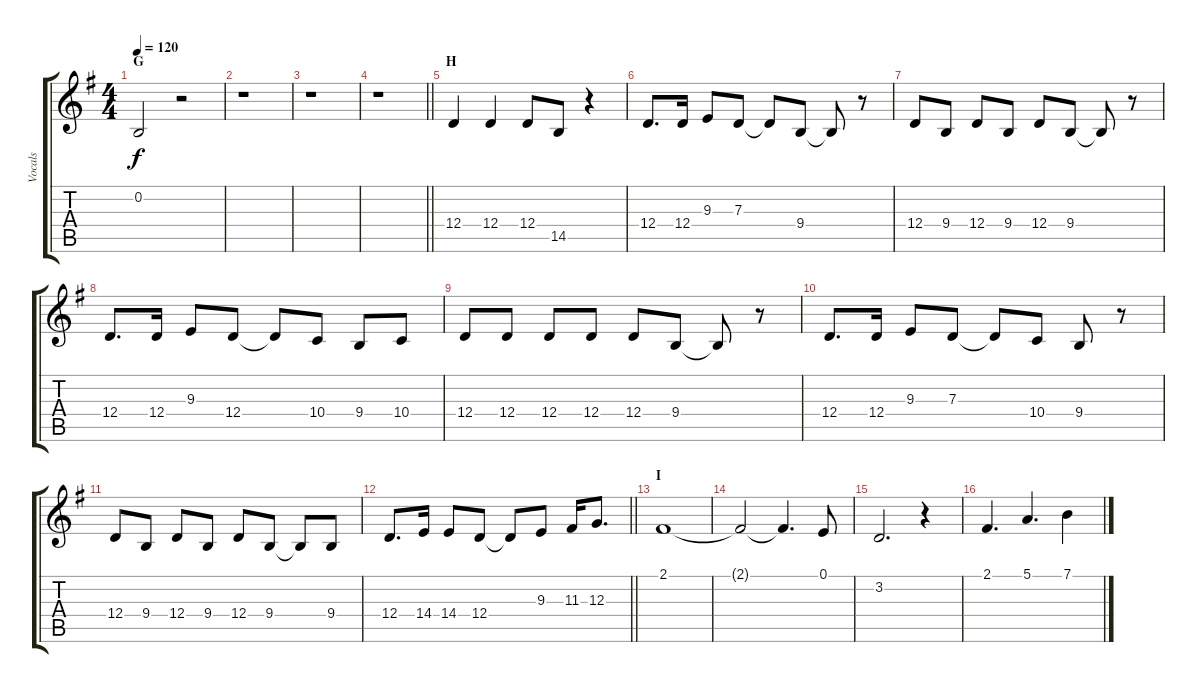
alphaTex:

\track ("Vocals" "Vocals") {instrument flute}
\staff {score tabs}
\tuning (E4 B3 G3 D3 A2 E2) {hide}
\ts (4 4)
\section ("" "G")
\tempo 120
\clef g2
\ks g
0.2{t}.2{dy f} r.2 |
r.1 |
r.1 |
\barLineRight lightlight
r.1 |
\section ("" "H")
12.4.4 12.4.4 12.4.8 14.5.8 r.4 |
12.4.8{d} 12.4.16 9.3.8 7.3.8 7.3{t}.8 9.4.8 9.4{t}.8 r.8 |
12.4.8 9.4.8 12.4.8 9.4.8 12.4.8 9.4.8 9.4{t}.8 r.8 |
12.4.8{d} 12.4.16 9.3.8 12.4.8 12.4{t}.8 10.4.8 9.4.8 10.4.8 |
12.4.8 12.4.8 12.4.8 12.4.8 12.4.8 9.4.8 9.4{t}.8 r.8 |
12.4.8{d} 12.4.16 9.3.8 7.3.8 7.3{t}.8 10.4.8 9.4.8 r.8 |
12.4.8 9.4.8 12.4.8 9.4.8 12.4.8 9.4.8 9.4{t}.8 9.4.8 |
\barLineRight lightlight
12.4.8{d} 14.4.16 14.4.8 12.4.8 12.4{t}.8 9.3.8 11.3.16 12.3.8{d} |
\section ("" "I")
2.1.1 |
2.1{t}.2 2.1{t}.4{d} 0.1.8 |
3.2.2{d} r.4 |
2.1.4{d} 5.1.4{d} 7.1.4
